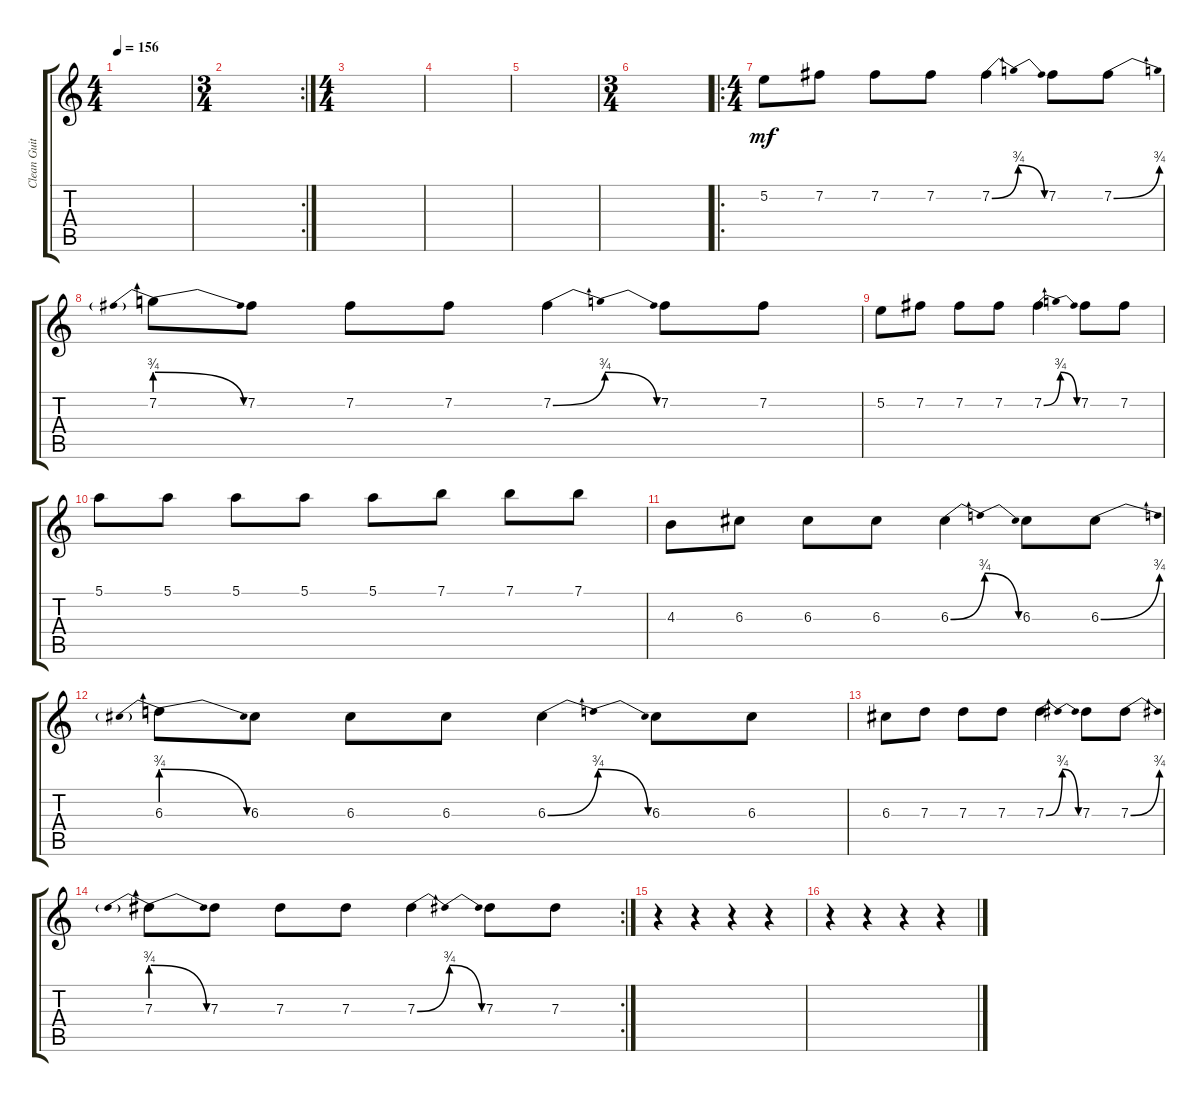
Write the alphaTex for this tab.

\track ("Clean Guitar 1" "Clean Guit") {instrument electricguitarclean}
\staff {score tabs}
\tuning (E4 B3 G3 D3 A2 D2) {hide}
\ts (4 4)
\tempo 156
\clef g2
\ks c
|
\rc 2
\ts (3 4)
|
\ts (4 4)
|
|
|
\ts (3 4)
|
\ro
\ts (4 4)
5.2.8{dy mf} 7.2.8 7.2.8 7.2.8 7.2{be (bendrelease 0 0 15 3 15 3 60 0)}.4 7.2.8 7.2{be (bend 0 0 60 3)}.8 |
7.2{be (prebendrelease 0 3 60 0)}.8 7.2.8 7.2.8 7.2.8 7.2{be (bendrelease 0 0 15 3 15 3 60 0)}.4 7.2.8 7.2.8 |
5.2.8 7.2.8 7.2.8 7.2.8 7.2{be (bendrelease 0 0 15 3 15 3 60 0)}.4 7.2.8 7.2.8 |
5.1.8 5.1.8 5.1.8 5.1.8 5.1.8 7.1.8 7.1.8 7.1.8 |
4.3.8 6.3.8 6.3.8 6.3.8 6.3{be (bendrelease 0 0 15 3 15 3 60 0)}.4 6.3.8 6.3{be (bend 0 0 60 3)}.8 |
6.3{be (prebendrelease 0 3 60 0)}.8 6.3.8 6.3.8 6.3.8 6.3{be (bendrelease 0 0 15 3 15 3 60 0)}.4 6.3.8 6.3.8 |
6.3.8 7.3.8 7.3.8 7.3.8 7.3{be (bendrelease 0 0 15 3 15 3 60 0)}.4 7.3.8 7.3{be (bend 0 0 60 3)}.8 |
\rc 2
7.3{be (prebendrelease 0 3 60 0)}.8 7.3.8 7.3.8 7.3.8 7.3{be (bendrelease 0 0 15 3 15 3 60 0)}.4 7.3.8 7.3.8 |
r.4 r.4 r.4 r.4 |
r.4 r.4 r.4 r.4
